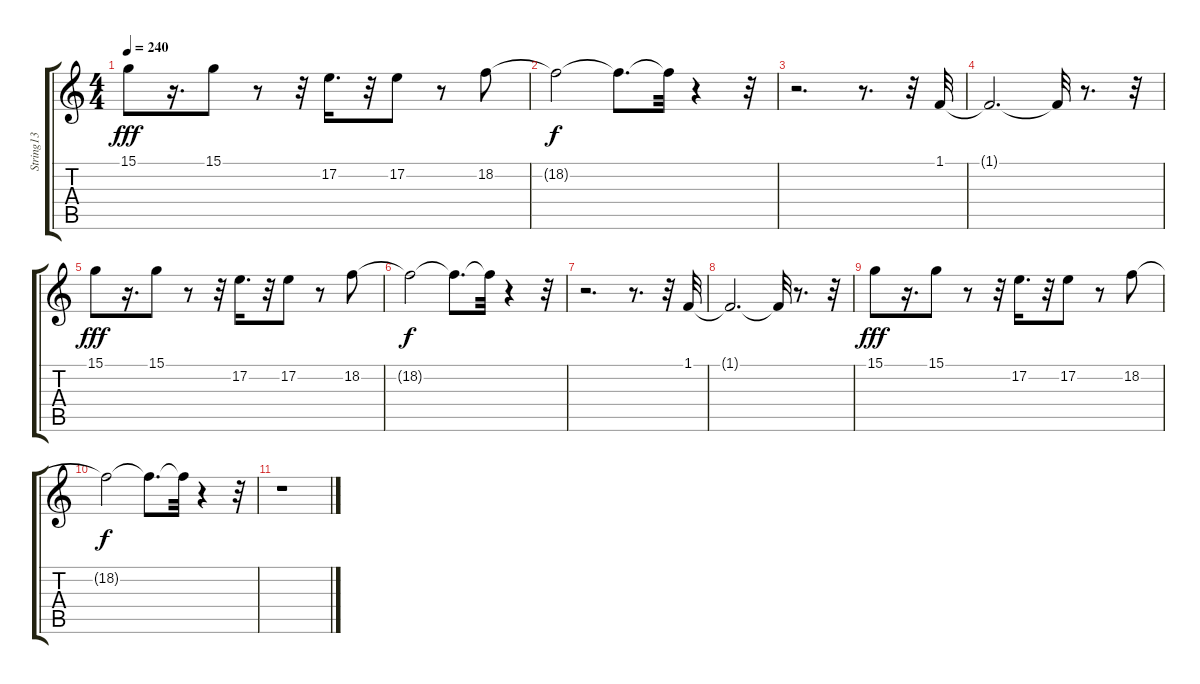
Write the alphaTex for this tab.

\track ("String13" "String13") {instrument stringensemble1}
\staff {score tabs}
\tuning (E4 B3 G3 D3 A2 E2) {hide}
\ts (4 4)
\tempo 240
\clef g2
\ks c
15.1.8{dy fff} r.16{d} 15.1.8 r.8 r.32 17.2.16{d} r.32 17.2.8 r.8 18.2.8 |
18.2{t}.2{dy f} 18.2{t}.8{d} 18.2{t}.32 r.4 r.32 |
r.2{d} r.8{d} r.32 1.1.32 |
1.1{t}.2{d} 1.1{t}.32 r.8{d} r.32 |
15.1.8{dy fff} r.16{d} 15.1.8 r.8 r.32 17.2.16{d} r.32 17.2.8 r.8 18.2.8 |
18.2{t}.2{dy f} 18.2{t}.8{d} 18.2{t}.32 r.4 r.32 |
r.2{d} r.8{d} r.32 1.1.32 |
1.1{t}.2{d} 1.1{t}.32 r.8{d} r.32 |
15.1.8{dy fff} r.16{d} 15.1.8 r.8 r.32 17.2.16{d} r.32 17.2.8 r.8 18.2.8 |
18.2{t}.2{dy f} 18.2{t}.8{d} 18.2{t}.32 r.4 r.32 |
r.1
